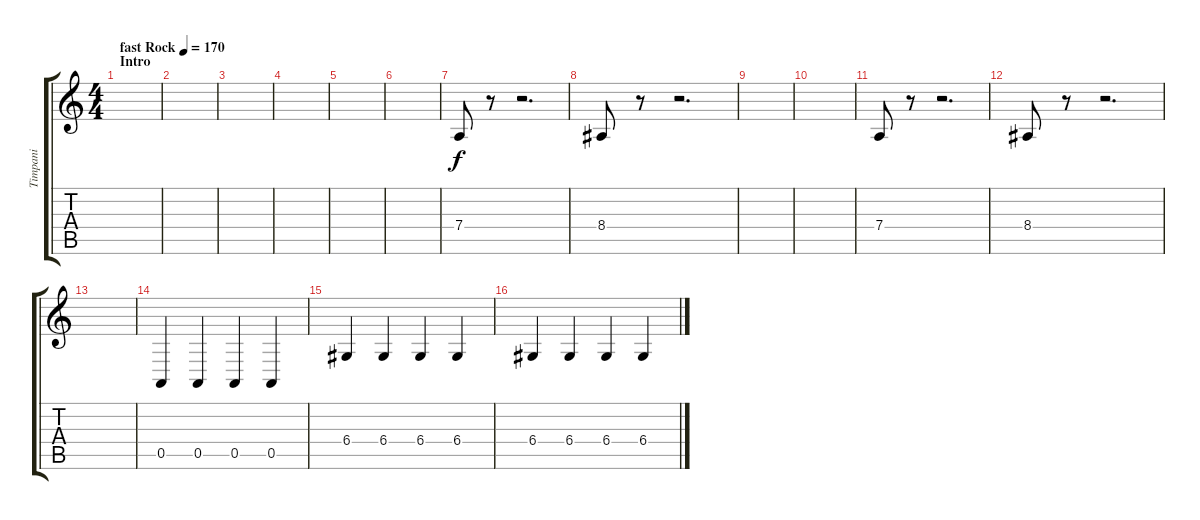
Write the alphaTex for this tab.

\track ("Timpani" "Timpani") {instrument timpani}
\staff {score tabs}
\tuning (E4 B3 G3 D3 A2 E2) {hide}
\ts (4 4)
\section ("" "Intro ")
\tempo (170 "fast Rock")
\clef g2
\ks c
|
|
|
|
|
|
7.4.8 r.8 r.2{d} |
8.4.8 r.8 r.2{d} |
|
|
7.4.8 r.8 r.2{d} |
8.4.8 r.8 r.2{d} |
|
0.5.4 0.5.4 0.5.4 0.5.4 |
6.4.4 6.4.4 6.4.4 6.4.4 |
6.4.4 6.4.4 6.4.4 6.4.4
